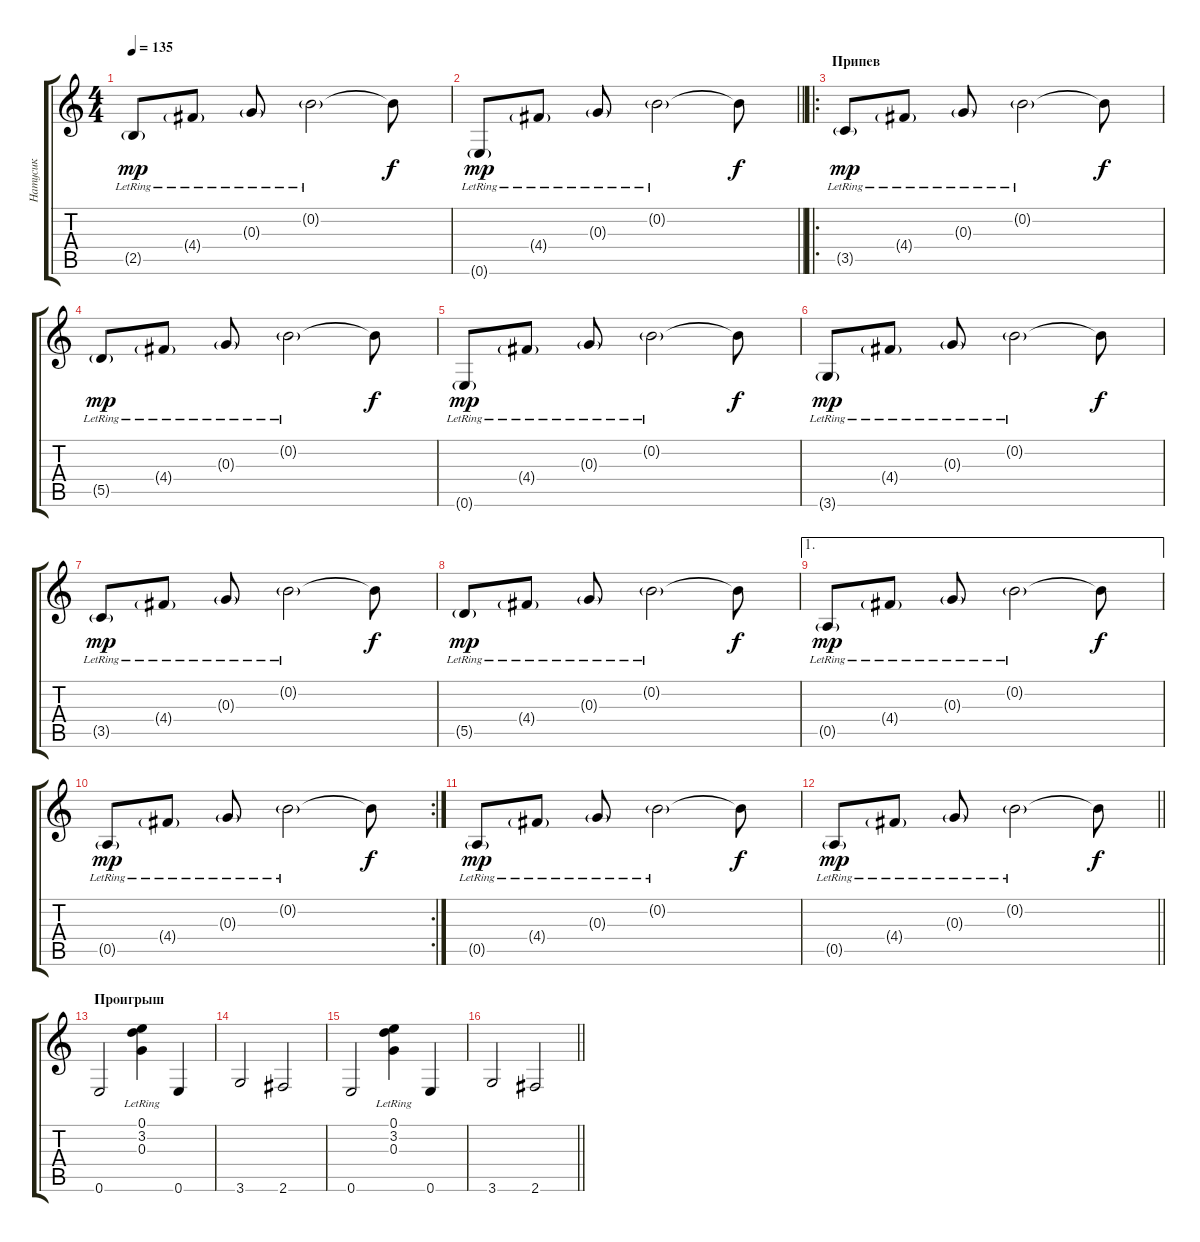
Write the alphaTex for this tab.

\track ("Натусик" "Натусик") {instrument electricguitarclean}
\staff {score tabs}
\tuning (E4 B3 G3 D3 A2 E2) {hide}
\ts (4 4)
\tempo 135
\clef g2
\ks c
2.5{g lr}.8{dy mp} 4.4{g lr}.8 0.3{g lr}.8 0.2{g lr}.2 0.2{t}.8{dy f} |
\barLineRight lightlight
0.6{g lr}.8{dy mp} 4.4{g lr}.8 0.3{g lr}.8 0.2{g lr}.2 0.2{t}.8{dy f} |
\ro
\section ("" "Припев")
3.5{g lr}.8{dy mp} 4.4{g lr}.8 0.3{g lr}.8 0.2{g lr}.2 0.2{t}.8{dy f} |
5.5{g lr}.8{dy mp} 4.4{g lr}.8 0.3{g lr}.8 0.2{g lr}.2 0.2{t}.8{dy f} |
0.6{g lr}.8{dy mp} 4.4{g lr}.8 0.3{g lr}.8 0.2{g lr}.2 0.2{t}.8{dy f} |
3.6{g lr}.8{dy mp} 4.4{g lr}.8 0.3{g lr}.8 0.2{g lr}.2 0.2{t}.8{dy f} |
3.5{g lr}.8{dy mp} 4.4{g lr}.8 0.3{g lr}.8 0.2{g lr}.2 0.2{t}.8{dy f} |
5.5{g lr}.8{dy mp} 4.4{g lr}.8 0.3{g lr}.8 0.2{g lr}.2 0.2{t}.8{dy f} |
\ae 1
0.5{g lr}.8{dy mp} 4.4{g lr}.8 0.3{g lr}.8 0.2{g lr}.2 0.2{t}.8{dy f} |
\rc 2
0.5{g lr}.8{dy mp} 4.4{g lr}.8 0.3{g lr}.8 0.2{g lr}.2 0.2{t}.8{dy f} |
0.5{g lr}.8{dy mp} 4.4{g lr}.8 0.3{g lr}.8 0.2{g lr}.2 0.2{t}.8{dy f} |
\barLineRight lightlight
0.5{g lr}.8{dy mp} 4.4{g lr}.8 0.3{g lr}.8 0.2{g lr}.2 0.2{t}.8{dy f} |
\section ("" "Проигрыш")
0.6.2{instrument overdrivenguitar} (0.1{lr} 3.2{lr} 0.3{lr}).4 0.6.4 |
3.6.2 2.6.2 |
0.6.2 (0.1{lr} 3.2{lr} 0.3{lr}).4 0.6.4 |
\barLineRight lightlight
3.6.2 2.6.2
